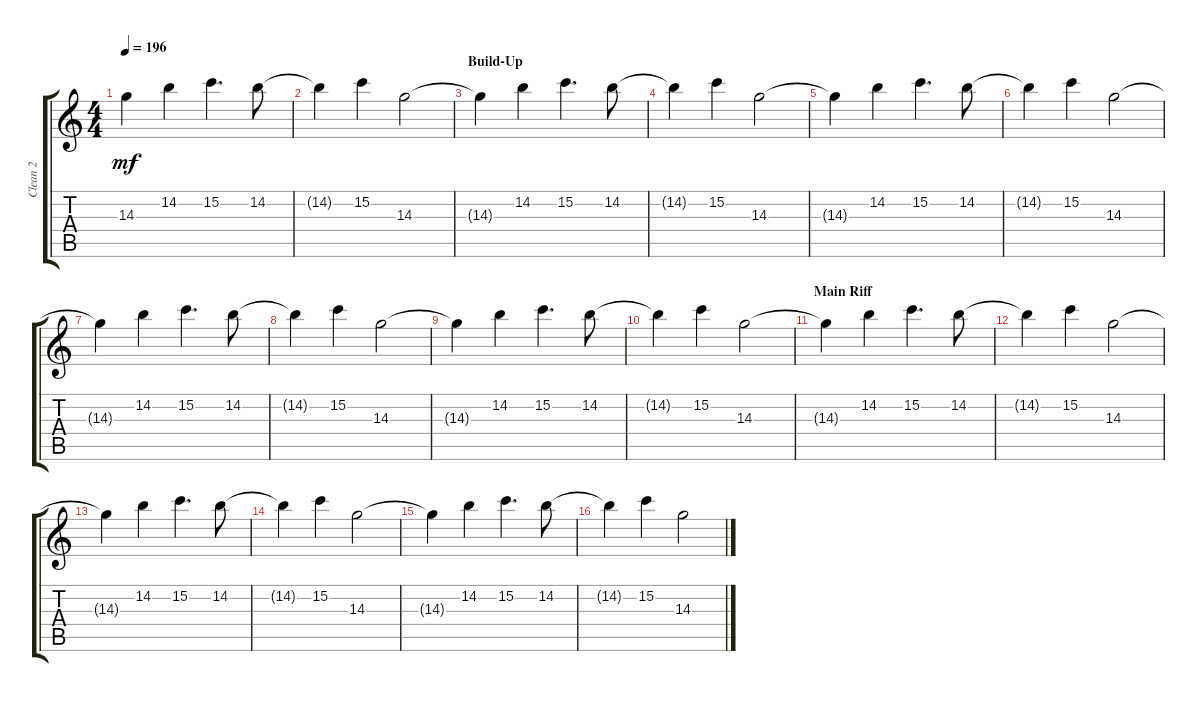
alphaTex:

\track ("Clean 2" "Clean 2") {instrument electricguitarclean}
\staff {score tabs}
\tuning (D4 A3 F3 C3 G2 C2) {hide}
\ts (4 4)
\tempo 196
\clef g2
\ks aminor
14.3{t}.4{dy mf} 14.2.4 15.2.4{d} 14.2.8 |
14.2{t}.4 15.2.4 14.3.2 |
\section ("" "Build-Up")
14.3{t}.4 14.2.4 15.2.4{d} 14.2.8 |
14.2{t}.4 15.2.4 14.3.2 |
14.3{t}.4 14.2.4 15.2.4{d} 14.2.8 |
14.2{t}.4 15.2.4 14.3.2 |
14.3{t}.4 14.2.4 15.2.4{d} 14.2.8 |
14.2{t}.4 15.2.4 14.3.2 |
14.3{t}.4 14.2.4 15.2.4{d} 14.2.8 |
14.2{t}.4 15.2.4 14.3.2 |
\section ("" "Main Riff")
14.3{t}.4 14.2.4 15.2.4{d} 14.2.8 |
14.2{t}.4 15.2.4 14.3.2 |
14.3{t}.4 14.2.4 15.2.4{d} 14.2.8 |
14.2{t}.4 15.2.4 14.3.2 |
14.3{t}.4 14.2.4 15.2.4{d} 14.2.8 |
14.2{t}.4 15.2.4 14.3.2
